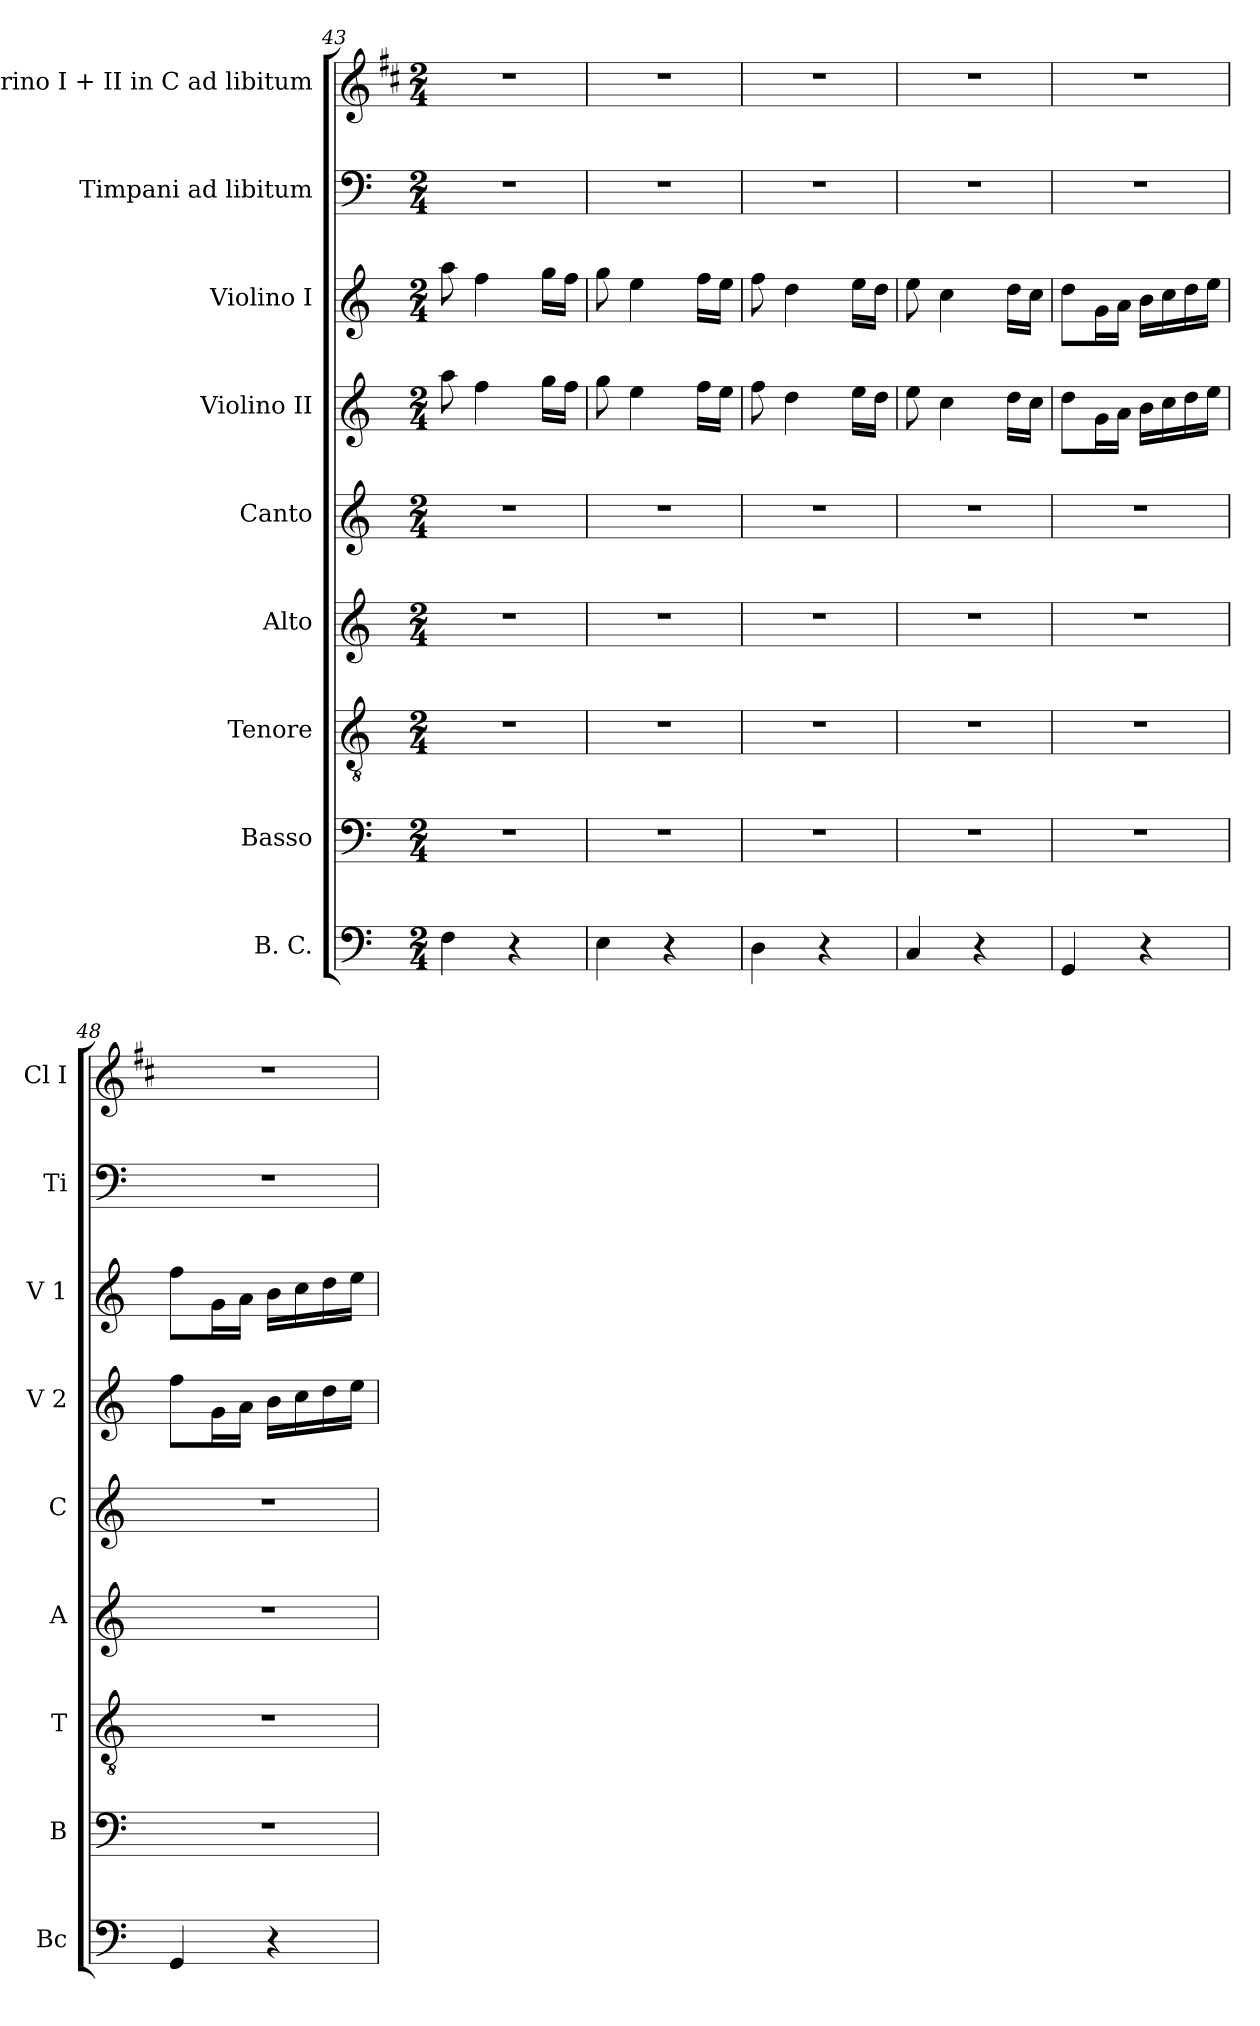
**kern	**kern	**kern	**kern	**kern	**kern	**kern	**kern	**kern
*part9	*part8	*part7	*part6	*part5	*part4	*part3	*part2	*part1
*staff9	*staff8	*staff7	*staff6	*staff5	*staff4	*staff3	*staff2	*staff1
*I"B. C.	*I"Basso	*I"Tenore	*I"Alto	*I"Canto	*I"Violino II	*I"Violino I	*I"Timpani ad libitum	*I"Clarino I + II in C ad libitum
*I'Bc	*I'B	*I'T	*I'A	*I'C	*I'V 2	*I'V 1	*I'Ti	*I'Cl I
*clefF4	*clefF4	*clefGv2	*clefG2	*clefG2	*clefG2	*clefG2	*clefF4	*clefG2
*	*	*	*	*	*	*	*	*ITrd1c2
*k[]	*k[]	*k[]	*k[]	*k[]	*k[]	*k[]	*k[]	*k[]
*M2/4	*M2/4	*M2/4	*M2/4	*M2/4	*M2/4	*M2/4	*M2/4	*M2/4
=43	=43	=43	=43	=43	=43	=43	=43	=43
4F\	2r	2r	2r	2r	8aa\	8aa\	2r	2r
.	.	.	.	.	4ff\	4ff\	.	.
4r	.	.	.	.	.	.	.	.
.	.	.	.	.	16gg\LL	16gg\LL	.	.
.	.	.	.	.	16ff\JJ	16ff\JJ	.	.
=44	=44	=44	=44	=44	=44	=44	=44	=44
4E\	2r	2r	2r	2r	8gg\	8gg\	2r	2r
.	.	.	.	.	4ee\	4ee\	.	.
4r	.	.	.	.	.	.	.	.
.	.	.	.	.	16ff\LL	16ff\LL	.	.
.	.	.	.	.	16ee\JJ	16ee\JJ	.	.
=45	=45	=45	=45	=45	=45	=45	=45	=45
4D\	2r	2r	2r	2r	8ff\	8ff\	2r	2r
.	.	.	.	.	4dd\	4dd\	.	.
4r	.	.	.	.	.	.	.	.
.	.	.	.	.	16ee\LL	16ee\LL	.	.
.	.	.	.	.	16dd\JJ	16dd\JJ	.	.
=46	=46	=46	=46	=46	=46	=46	=46	=46
4C/	2r	2r	2r	2r	8ee\	8ee\	2r	2r
.	.	.	.	.	4cc\	4cc\	.	.
4r	.	.	.	.	.	.	.	.
.	.	.	.	.	16dd\LL	16dd\LL	.	.
.	.	.	.	.	16cc\JJ	16cc\JJ	.	.
!!LO:LB:g=z
=47	=47	=47	=47	=47	=47	=47	=47	=47
4GG/	2r	2r	2r	2r	8dd\L	8dd\L	2r	2r
.	.	.	.	.	16g\L	16g\L	.	.
.	.	.	.	.	16a\JJ	16a\JJ	.	.
4r	.	.	.	.	16b\LL	16b\LL	.	.
.	.	.	.	.	16cc\	16cc\	.	.
.	.	.	.	.	16dd\	16dd\	.	.
.	.	.	.	.	16ee\JJ	16ee\JJ	.	.
=48	=48	=48	=48	=48	=48	=48	=48	=48
4GG/	2r	2r	2r	2r	8ff\L	8ff\L	2r	2r
.	.	.	.	.	16g\L	16g\L	.	.
.	.	.	.	.	16a\JJ	16a\JJ	.	.
4r	.	.	.	.	16b\LL	16b\LL	.	.
.	.	.	.	.	16cc\	16cc\	.	.
.	.	.	.	.	16dd\	16dd\	.	.
.	.	.	.	.	16ee\JJ	16ee\JJ	.	.
=	=	=	=	=	=	=	=	=
*-	*-	*-	*-	*-	*-	*-	*-	*-
